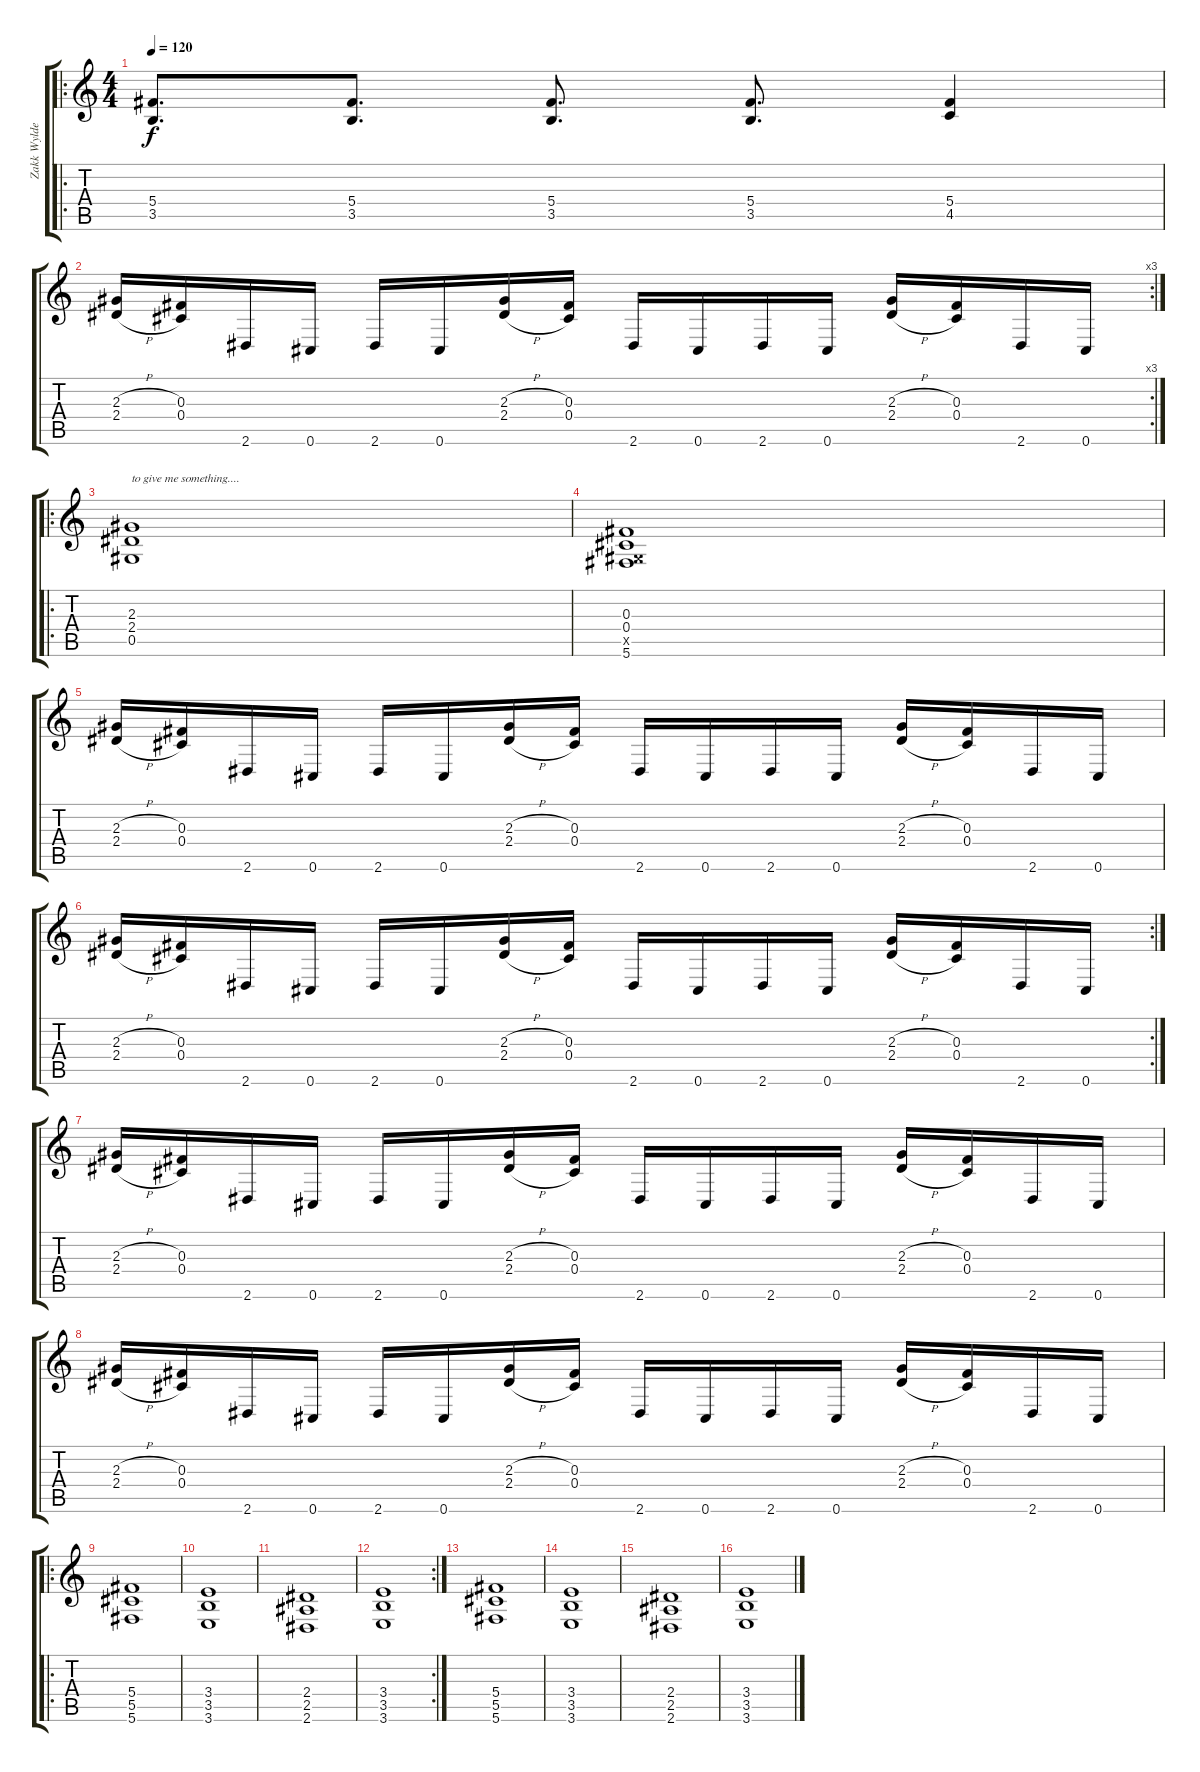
\track ("Zakk Wylde" "Zakk Wylde") {instrument overdrivenguitar}
\staff {score tabs}
\tuning (Eb4 Bb3 Gb3 Db3 Ab2 Db2) {hide}
\ro
\ts (4 4)
\tempo 120
\clef g2
\ks c
(5.4 3.5).8{d dy f} (5.4 3.5).8{d} (5.4 3.5).8{d} (5.4 3.5).8{d} (5.4 4.5).4 |
\rc 3
(2.3{h} 2.4{h}).16 (0.3 0.4).16 2.6.16 0.6.16 2.6.16 0.6.16 (2.3{h} 2.4{h}).16 (0.3 0.4).16 2.6.16 0.6.16 2.6.16 0.6.16 (2.3{h} 2.4{h}).16 (0.3 0.4).16 2.6.16 0.6.16 |
\ro
(2.3 2.4 0.5).1{txt "to give me something...."} |
(0.3 0.4 0.5{x} 5.6).1 |
(2.3{h} 2.4{h}).16 (0.3 0.4).16 2.6.16 0.6.16 2.6.16 0.6.16 (2.3{h} 2.4{h}).16 (0.3 0.4).16 2.6.16 0.6.16 2.6.16 0.6.16 (2.3{h} 2.4{h}).16 (0.3 0.4).16 2.6.16 0.6.16 |
\rc 2
(2.3{h} 2.4{h}).16 (0.3 0.4).16 2.6.16 0.6.16 2.6.16 0.6.16 (2.3{h} 2.4{h}).16 (0.3 0.4).16 2.6.16 0.6.16 2.6.16 0.6.16 (2.3{h} 2.4{h}).16 (0.3 0.4).16 2.6.16 0.6.16 |
(2.3{h} 2.4{h}).16 (0.3 0.4).16 2.6.16 0.6.16 2.6.16 0.6.16 (2.3{h} 2.4{h}).16 (0.3 0.4).16 2.6.16 0.6.16 2.6.16 0.6.16 (2.3{h} 2.4{h}).16 (0.3 0.4).16 2.6.16 0.6.16 |
(2.3{h} 2.4{h}).16 (0.3 0.4).16 2.6.16 0.6.16 2.6.16 0.6.16 (2.3{h} 2.4{h}).16 (0.3 0.4).16 2.6.16 0.6.16 2.6.16 0.6.16 (2.3{h} 2.4{h}).16 (0.3 0.4).16 2.6.16 0.6.16 |
\ro
(5.4 5.5 5.6).1 |
(3.4 3.5 3.6).1 |
(2.4 2.5 2.6).1 |
\rc 2
(3.4 3.5 3.6).1 |
(5.4 5.5 5.6).1 |
(3.4 3.5 3.6).1 |
(2.4 2.5 2.6).1 |
(3.4 3.5 3.6).1
